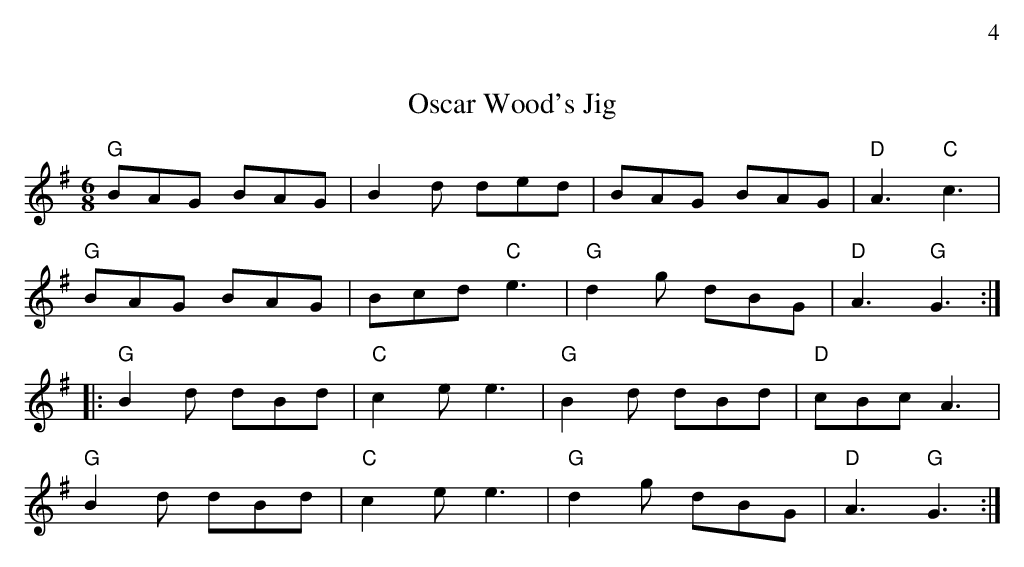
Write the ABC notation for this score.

X:1
%%begintext right
%%4
%%endtext
T:Oscar Wood's Jig
M:6/8
L:1/8
K:G
"G"BAG BAG|B2d ded|BAG BAG|"D"A3 "C"c3|
"G"BAG BAG|Bcd "C"e3|"G"d2 g dBG|"D"A3 "G"G3:|
|:"G"B2 d dBd|"C"c2 e e3|"G"B2 d dBd|"D"cBc A3|
"G"B2 d dBd|"C"c2 e e3|"G"d2 g dBG|"D"A3 "G"G3:|
